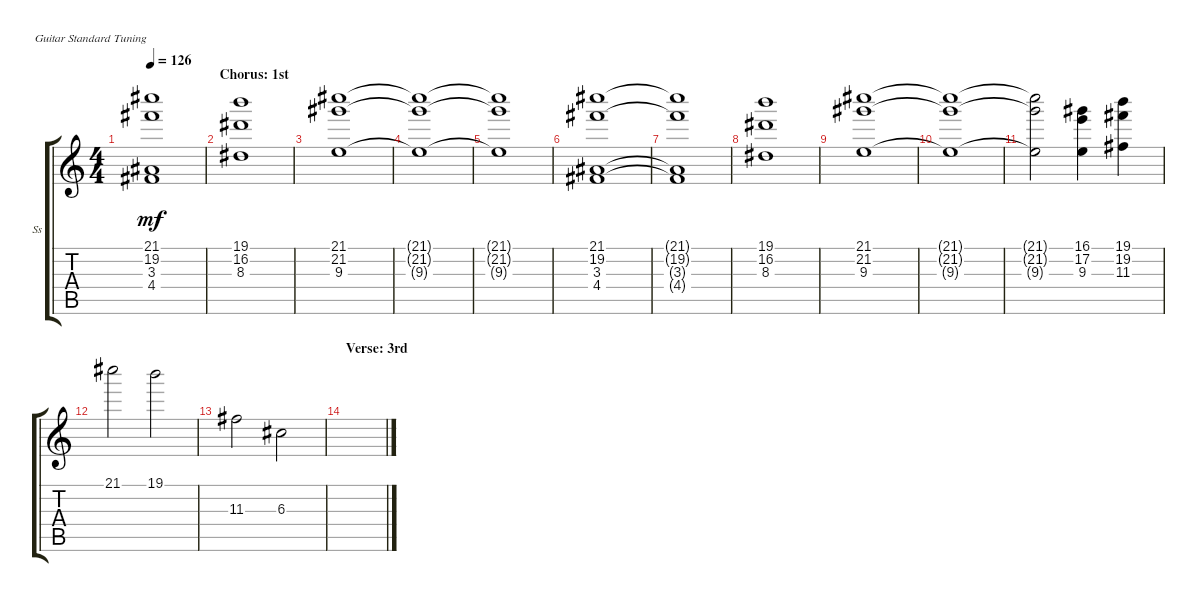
\defaultSystemsLayout 4
\bracketExtendMode groupsimilarinstruments
\firstSystemTrackNameOrientation horizontal
\otherSystemsTrackNameOrientation horizontal
\track ("Strings" "Ss") {instrument acousticguitarsteel}
\staff {score tabs}
\tuning (E4 B3 G3 D3 A2 E2)
\ts (4 4)
\tempo 126
\clef g2
\scale
0.333333
\ks c
(21.1{t} 19.2{t} 3.3{t} 4.4{t}).1{dy mf} |
\section ("" "Chorus: 1st")
\scale
0.333333 (19.1 16.2 8.3).1 |
\scale
0.333333 (21.1 21.2 9.3).1 |
\scale
0.333333 (21.1{t} 21.2{t} 9.3{t}).1 |
\scale
0.333333 (21.1{t} 21.2{t} 9.3{t}).1 |
\scale
0.333333 (21.1 19.2 3.3 4.4).1 |
\scale
0.333333 (21.1{t} 19.2{t} 3.3{t} 4.4{t}).1 |
\scale
0.333333 (19.1 16.2 8.3).1 |
\scale
0.333333 (21.1 21.2 9.3).1 |
\scale
0.333333 (21.1{t} 21.2{t} 9.3{t}).1 |
\scale
0.333333 (21.1{t} 21.2{t} 9.3{t}).2 (16.1 17.2 9.3).4 (19.1 19.2 11.3).4 |
\scale
0.333333 21.1.2 19.1.2 |
\scale
0.333333 11.3.2 6.3.2 |
\section ("" "Verse: 3rd")
\scale
0.333333 |
\scale
0.333333 |
\scale
0.333333
